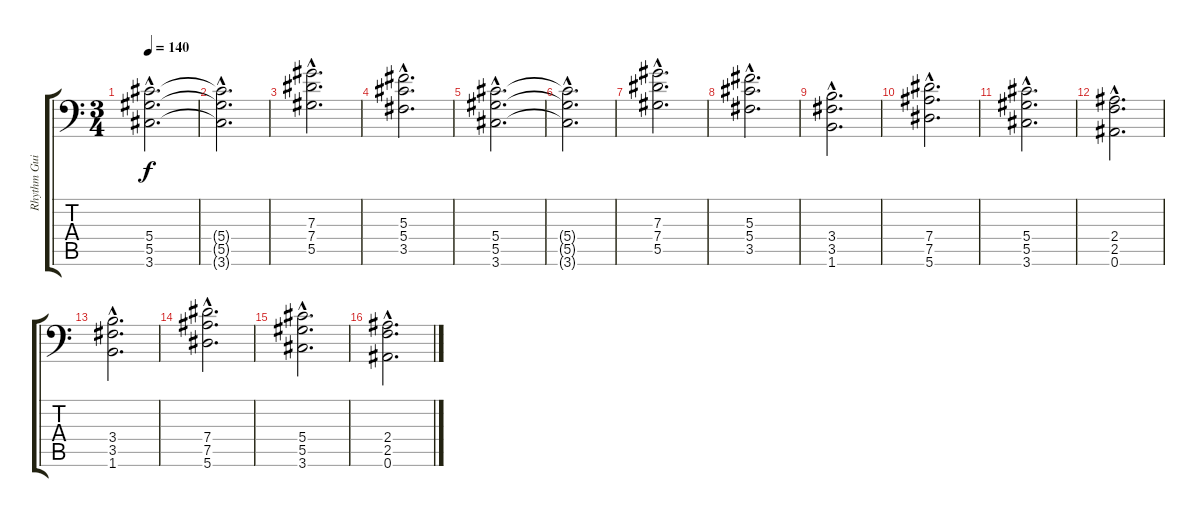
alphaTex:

\track ("Rhythm Guitar I" "Rhythm Gui") {instrument distortionguitar}
\staff {score tabs}
\tuning (Bb3 F3 Db3 Ab2 Eb2 Bb1) {hide}
\ts (3 4)
\tempo 140
\clef f4
\ks c
(5.4{hac} 5.5{hac} 3.6{hac}).2{d dy f} |
(5.4{hac t} 5.5{hac t} 3.6{hac t}).2{d} |
(7.3{hac} 7.4{hac} 5.5{hac}).2{d} |
(5.3{hac} 5.4{hac} 3.5{hac}).2{d} |
(5.4{hac} 5.5{hac} 3.6{hac}).2{d} |
(5.4{hac t} 5.5{hac t} 3.6{hac t}).2{d} |
(7.3{hac} 7.4{hac} 5.5{hac}).2{d} |
(5.3{hac} 5.4{hac} 3.5{hac}).2{d} |
(3.4{hac} 3.5{hac} 1.6{hac}).2{d} |
(7.4{hac} 7.5{hac} 5.6{hac}).2{d} |
(5.4{hac} 5.5{hac} 3.6{hac}).2{d} |
(2.4{hac} 2.5{hac} 0.6{hac}).2{d} |
(3.4{hac} 3.5{hac} 1.6{hac}).2{d} |
(7.4{hac} 7.5{hac} 5.6{hac}).2{d} |
(5.4{hac} 5.5{hac} 3.6{hac}).2{d} |
(2.4{hac} 2.5{hac} 0.6{hac}).2{d}
